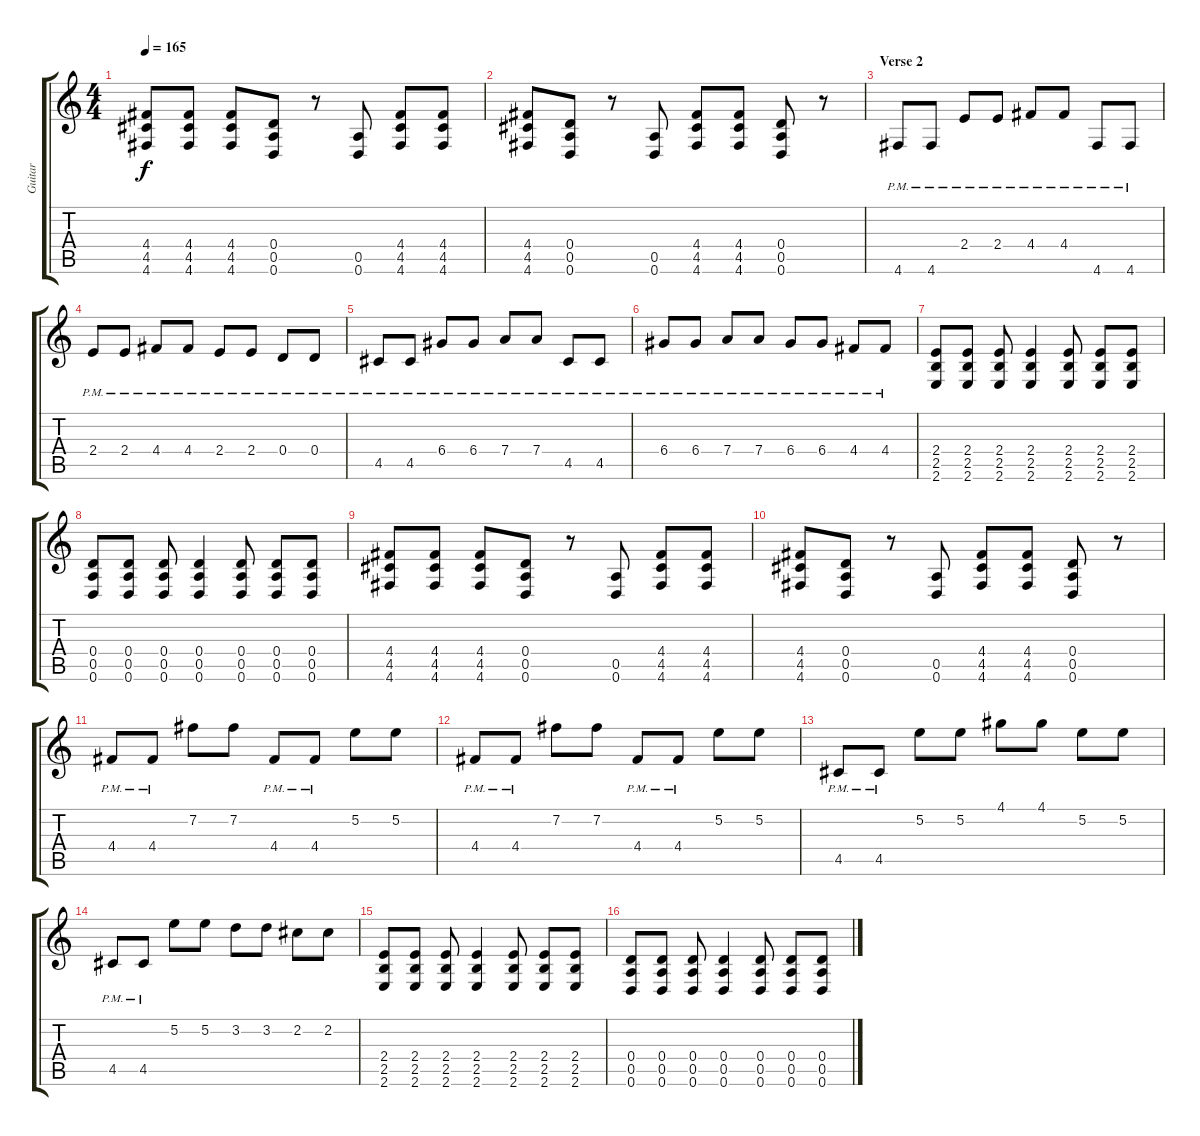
\track ("Guitar" "Guitar") {instrument overdrivenguitar}
\staff {score tabs}
\tuning (E4 B3 G3 D3 A2 D2) {hide}
\ts (4 4)
\tempo 165
\clef g2
\ks c
(4.4 4.5 4.6).8{dy f} (4.4 4.5 4.6).8 (4.4 4.5 4.6).8 (0.4 0.5 0.6).8 r.8 (0.5 0.6).8 (4.4 4.5 4.6).8 (4.4 4.5 4.6).8 |
(4.4 4.5 4.6).8 (0.4 0.5 0.6).8 r.8 (0.5 0.6).8 (4.4 4.5 4.6).8 (4.4 4.5 4.6).8 (0.4 0.5 0.6).8 r.8 |
\section ("" "Verse 2")
4.6{pm}.8 4.6{pm}.8 2.4{pm}.8 2.4{pm}.8 4.4{pm}.8 4.4{pm}.8 4.6{pm}.8 4.6{pm}.8 |
2.4{pm}.8 2.4{pm}.8 4.4{pm}.8 4.4{pm}.8 2.4{pm}.8 2.4{pm}.8 0.4{pm}.8 0.4{pm}.8 |
4.5{pm}.8 4.5{pm}.8 6.4{pm}.8 6.4{pm}.8 7.4{pm}.8 7.4{pm}.8 4.5{pm}.8 4.5{pm}.8 |
6.4{pm}.8 6.4{pm}.8 7.4{pm}.8 7.4{pm}.8 6.4{pm}.8 6.4{pm}.8 4.4{pm}.8 4.4{pm}.8 |
(2.4 2.5 2.6).8 (2.4 2.5 2.6).8 (2.4 2.5 2.6).8 (2.4 2.5 2.6).4 (2.4 2.5 2.6).8 (2.4 2.5 2.6).8 (2.4 2.5 2.6).8 |
(0.4 0.5 0.6).8 (0.4 0.5 0.6).8 (0.4 0.5 0.6).8 (0.4 0.5 0.6).4 (0.4 0.5 0.6).8 (0.4 0.5 0.6).8 (0.4 0.5 0.6).8 |
(4.4 4.5 4.6).8 (4.4 4.5 4.6).8 (4.4 4.5 4.6).8 (0.4 0.5 0.6).8 r.8 (0.5 0.6).8 (4.4 4.5 4.6).8 (4.4 4.5 4.6).8 |
(4.4 4.5 4.6).8 (0.4 0.5 0.6).8 r.8 (0.5 0.6).8 (4.4 4.5 4.6).8 (4.4 4.5 4.6).8 (0.4 0.5 0.6).8 r.8 |
4.4{pm}.8 4.4{pm}.8 7.2.8 7.2.8 4.4{pm}.8 4.4{pm}.8 5.2.8 5.2.8 |
4.4{pm}.8 4.4{pm}.8 7.2.8 7.2.8 4.4{pm}.8 4.4{pm}.8 5.2.8 5.2.8 |
4.5{pm}.8 4.5{pm}.8 5.2.8 5.2.8 4.1.8 4.1.8 5.2.8 5.2.8 |
4.5{pm}.8 4.5{pm}.8 5.2.8 5.2.8 3.2.8 3.2.8 2.2.8 2.2.8 |
(2.4 2.5 2.6).8 (2.4 2.5 2.6).8 (2.4 2.5 2.6).8 (2.4 2.5 2.6).4 (2.4 2.5 2.6).8 (2.4 2.5 2.6).8 (2.4 2.5 2.6).8 |
(0.4 0.5 0.6).8 (0.4 0.5 0.6).8 (0.4 0.5 0.6).8 (0.4 0.5 0.6).4 (0.4 0.5 0.6).8 (0.4 0.5 0.6).8 (0.4 0.5 0.6).8
